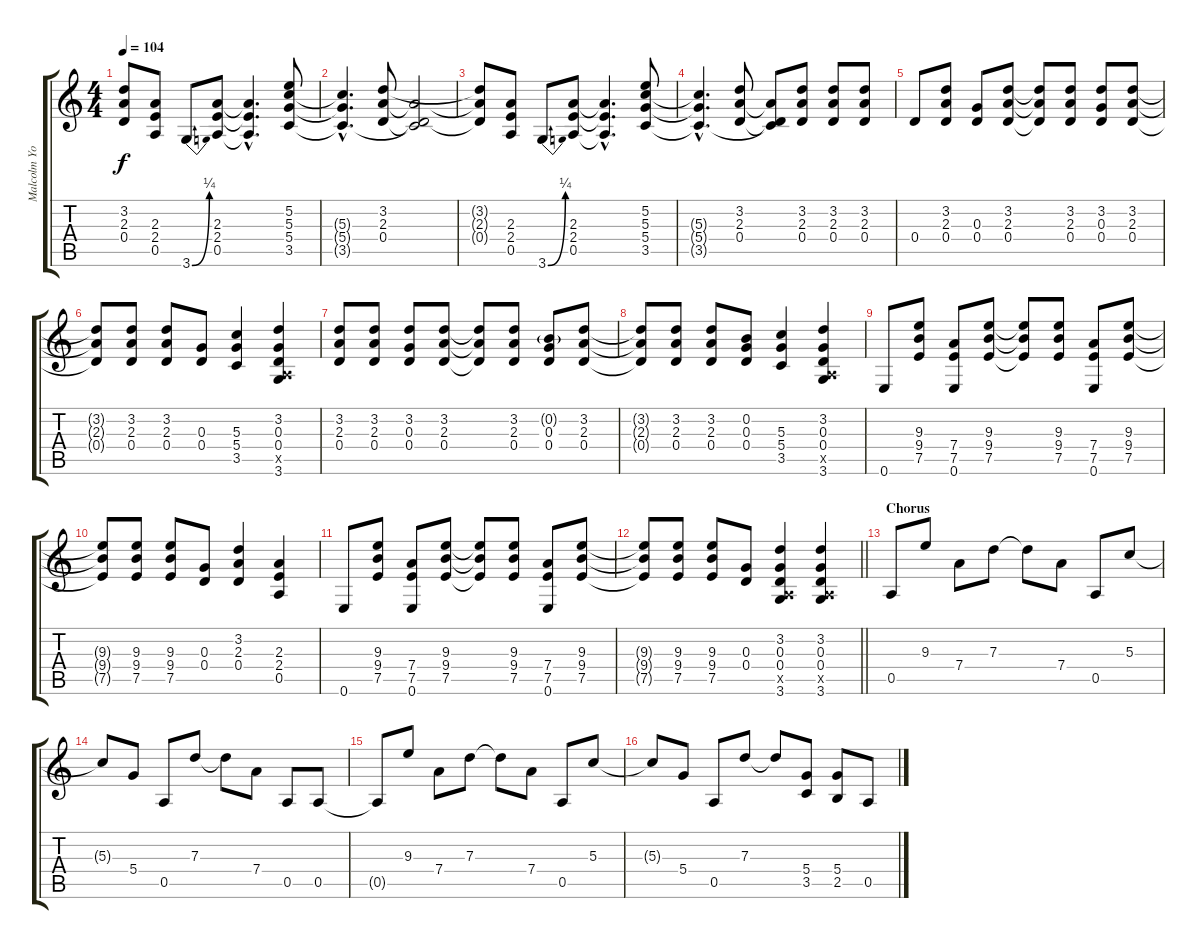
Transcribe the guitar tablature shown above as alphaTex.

\track ("Malcolm Young" "Malcolm Yo") {instrument distortionguitar}
\staff {score tabs}
\tuning (E4 B3 G3 D3 A2 E2) {hide}
\ts (4 4)
\tempo 104
\clef g2
\ks c
(3.2{t} 2.3{t} 0.4{t}).8{dy f} (2.3 2.4 0.5).8 3.6{be (bend 0 0 60 1)}.8 (2.3 2.4 0.5).8 (2.3{hac t} 2.4{hac t} 0.5{hac t}).4{d} (5.2 5.3 5.4 3.5).8 |
(5.3{hac t} 5.4{hac t} 3.5{hac t}).4{d} (3.2 2.3 0.4).8 (2.3{t} 0.4{t} 3.5{t}).2 |
(3.2{t} 2.3{t} 0.4{t}).8 (2.3 2.4 0.5).8 3.6{be (bend 0 0 60 1)}.8 (2.3 2.4 0.5).8 (2.3{hac t} 2.4{hac t} 0.5{hac t}).4{d} (5.2 5.3 5.4 3.5).8 |
(5.3{hac t} 5.4{hac t} 3.5{hac t}).4{d} (3.2 2.3 0.4).8 (2.3{t} 0.4{t} 3.5{t}).8 (3.2 2.3 0.4).8 (3.2 2.3 0.4).8 (3.2 2.3 0.4).8 |
0.4.8 (3.2 2.3 0.4).8 (0.3 0.4).8 (3.2 2.3 0.4).8 (3.2{t} 2.3{t} 0.4{t}).8 (3.2 2.3 0.4).8 (3.2 0.3 0.4).8 (3.2 2.3 0.4).8 |
(3.2{t} 2.3{t} 0.4{t}).8 (3.2 2.3 0.4).8 (3.2 2.3 0.4).8 (0.3 0.4).8 (5.3 5.4 3.5).4 (3.2 0.3 0.4 0.5{x} 3.6).4 |
(3.2 2.3 0.4).8 (3.2 2.3 0.4).8 (3.2 0.3 0.4).8 (3.2 2.3 0.4).8 (3.2{t} 2.3{t} 0.4{t}).8 (3.2 2.3 0.4).8 (0.2{g} 0.3 0.4).8 (3.2 2.3 0.4).8 |
(3.2{t} 2.3{t} 0.4{t}).8 (3.2 2.3 0.4).8 (3.2 2.3 0.4).8 (0.2 0.3 0.4).8 (5.3 5.4 3.5).4 (3.2 0.3 0.4 0.5{x} 3.6).4 |
0.6.8 (9.3 9.4 7.5).8 (7.4 7.5 0.6).8 (9.3 9.4 7.5).8 (9.3{t} 9.4{t} 7.5{t}).8 (9.3 9.4 7.5).8 (7.4 7.5 0.6).8 (9.3 9.4 7.5).8 |
(9.3{t} 9.4{t} 7.5{t}).8 (9.3 9.4 7.5).8 (9.3 9.4 7.5).8 (0.3 0.4).8 (3.2 2.3 0.4).4 (2.3 2.4 0.5).4 |
0.6.8 (9.3 9.4 7.5).8 (7.4 7.5 0.6).8 (9.3 9.4 7.5).8 (9.3{t} 9.4{t} 7.5{t}).8 (9.3 9.4 7.5).8 (7.4 7.5 0.6).8 (9.3 9.4 7.5).8 |
\barLineRight lightlight
(9.3{t} 9.4{t} 7.5{t}).8 (9.3 9.4 7.5).8 (9.3 9.4 7.5).8 (0.3 0.4).8 (3.2 0.3 0.4 0.5{x} 3.6).4 (3.2 0.3 0.4 0.5{x} 3.6).4 |
\section ("" "Chorus")
0.5.8 9.3.8 7.4.8 7.3.8 7.3{t}.8 7.4.8 0.5.8 5.3.8 |
5.3{t}.8 5.4.8 0.5.8 7.3.8 7.3{t}.8 7.4.8 0.5.8 0.5.8 |
0.5{t}.8 9.3.8 7.4.8 7.3.8 7.3{t}.8 7.4.8 0.5.8 5.3.8 |
5.3{t}.8 5.4.8 0.5.8 7.3.8 7.3{t}.8 (5.4 3.5).8 (5.4 2.5).8 0.5.8
